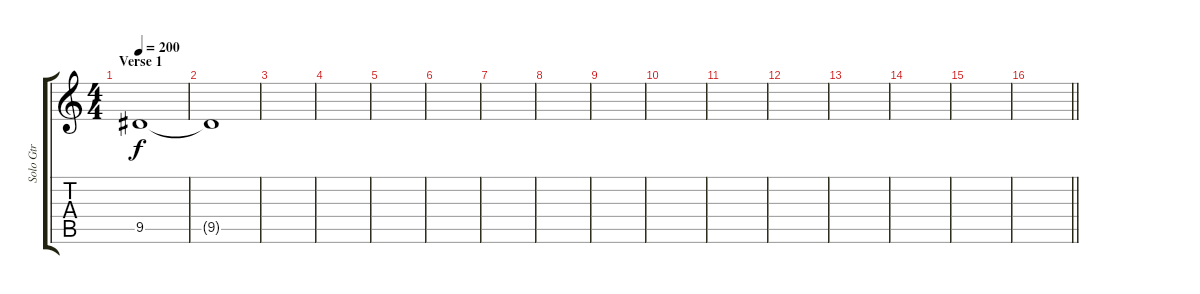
\track ("Solo Gtr" "Solo Gtr") {instrument distortionguitar}
\staff {score tabs}
\tuning (Db4 Ab3 E3 B2 Gb2 Db2) {hide}
\ts (4 4)
\section ("" "Verse 1")
\tempo 200
\clef g2
\ks c
9.5{t}.1{dy f} |
9.5{t}.1{volume 0} |
|
|
|
|
|
|
|
|
|
|
|
|
|
\barLineRight lightlight
